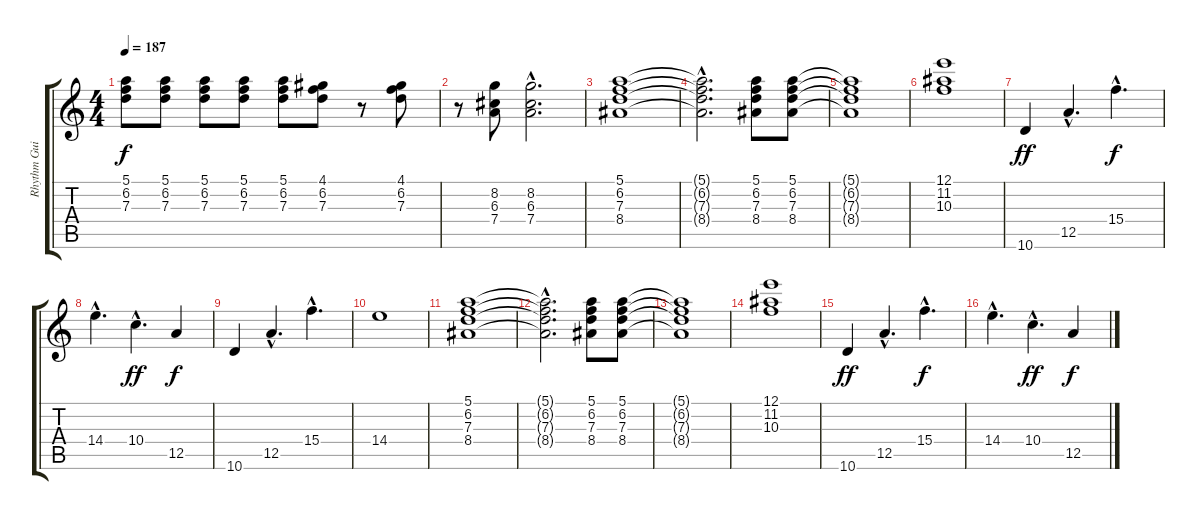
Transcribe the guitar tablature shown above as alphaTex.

\track ("Rhythm Guitar" "Rhythm Gui") {instrument distortionguitar}
\staff {score tabs}
\tuning (E4 B3 G3 D3 A2 E2) {hide}
\ts (4 4)
\tempo 187
\clef g2
\ks c
(5.1 6.2 7.3).8{dy f} (5.1 6.2 7.3).8 (5.1 6.2 7.3).8 (5.1 6.2 7.3).8 (5.1 6.2 7.3).8 (4.1 6.2 7.3).8 r.8 (4.1 6.2 7.3).8 |
r.8 (8.2 6.3 7.4).8 (8.2{hac} 6.3{hac} 7.4{hac}).2{d} |
(5.1 6.2 7.3 8.4).1 |
(5.1{hac t} 6.2{hac t} 7.3{hac t} 8.4{hac t}).2{d} (5.1 6.2 7.3 8.4).8 (5.1 6.2 7.3 8.4).8 |
(5.1{t} 6.2{t} 7.3{t} 8.4{t}).1 |
(12.1 11.2 10.3).1 |
10.6.4{dy ff} 12.5{hac}.4{d} 15.4{hac}.4{d dy f} |
14.4{hac}.4{d} 10.4{hac}.4{d dy ff} 12.5.4{dy f} |
10.6.4 12.5{hac}.4{d} 15.4{hac}.4{d} |
14.4.1 |
(5.1 6.2 7.3 8.4).1 |
(5.1{hac t} 6.2{hac t} 7.3{hac t} 8.4{hac t}).2{d} (5.1 6.2 7.3 8.4).8 (5.1 6.2 7.3 8.4).8 |
(5.1{t} 6.2{t} 7.3{t} 8.4{t}).1 |
(12.1 11.2 10.3).1 |
10.6.4{dy ff} 12.5{hac}.4{d} 15.4{hac}.4{d dy f} |
14.4{hac}.4{d} 10.4{hac}.4{d dy ff} 12.5.4{dy f}
